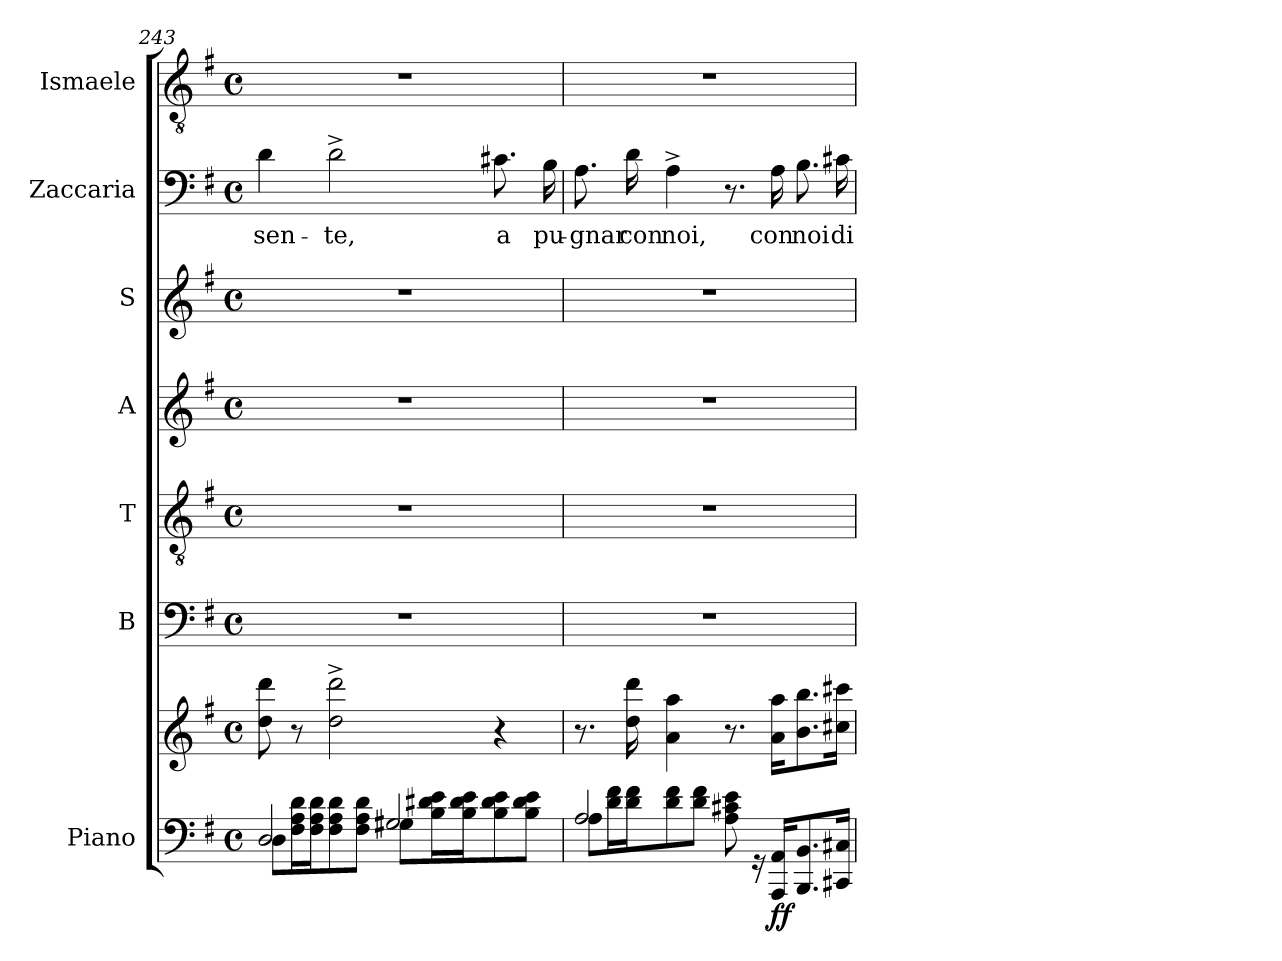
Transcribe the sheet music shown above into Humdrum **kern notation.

**kern	**kern	**dynam	**kern	**kern	**kern	**kern	**kern	**text	**kern
*part7	*part7	*part7	*part6	*part5	*part4	*part3	*part2	*part2	*part1
*staff8	*staff7	*staff7/8	*staff6	*staff5	*staff4	*staff3	*staff2	*staff2	*staff1
*I"Piano	*	*	*I"B	*I"T	*I"A	*I"S	*I"Zaccaria	*	*I"Ismaele
*I'Pno	*	*	*I'B	*I'T	*I'A	*I'S	*	*	*
*clefF4	*clefG2	*	*clefF4	*clefGv2	*clefG2	*clefG2	*clefF4	*	*clefGv2
*k[f#]	*k[f#]	*	*k[f#]	*k[f#]	*k[f#]	*k[f#]	*k[f#]	*	*k[f#]
*M4/4	*M4/4	*	*M4/4	*M4/4	*M4/4	*M4/4	*M4/4	*	*M4/4
*met(c)	*met(c)	*	*met(c)	*met(c)	*met(c)	*met(c)	*met(c)	*	*met(c)
=243	=243	=243	=243	=243	=243	=243	=243	=243	=243
*^	*	*	*	*	*	*	*	*	*
!	!	!	!	!	!	!	!	!	!LO:LY:b	!
2D/	8D\L	8dd\ 8ddd\	.	1r	1r	1r	1r	4d\	-sen-	1r
.	16F#\ 16A\ 16d\L	8r	.	.	.	.	.	.	.	.
.	16F#\ 16A\ 16d\J	.	.	.	.	.	.	.	.	.
!	!	!	!	!	!	!	!	!	!LO:LY:b	!
.	8F#\ 8A\ 8d\	2dd\^ 2ddd\^	.	.	.	.	.	2d^\	-te,	.
.	8F#\ 8A\ 8d\J	.	.	.	.	.	.	.	.	.
2G#X/	8G#\L	.	.	.	.	.	.	.	.	.
.	16B\ 16d#X\ 16e\L	.	.	.	.	.	.	.	.	.
.	16B\ 16d#\ 16e\J	.	.	.	.	.	.	.	.	.
!	!	!	!	!	!	!	!	!	!LO:LY:b	!
.	8B\ 8d#\ 8e\	4r	.	.	.	.	.	8.c#X\	a	.
.	8B\ 8d#\ 8e\J	.	.	.	.	.	.	.	.	.
!	!	!	!	!	!	!	!	!	!LO:LY:b	!
.	.	.	.	.	.	.	.	16B\	pu-	.
!!LO:LB:g=z
=244	=244	=244	=244	=244	=244	=244	=244	=244	=244	=244
!	!	!	!	!	!	!	!	!	!LO:LY:b	!
2A/	8A\L	8.r	.	1r	1r	1r	1r	8.A\	-gnar	1r
.	16d\ 16f#\L	.	.	.	.	.	.	.	.	.
!	!	!	!	!	!	!	!	!	!LO:LY:b	!
.	16d\ 16f#\J	16dd\ 16ddd\	.	.	.	.	.	16d\	con	.
!	!	!	!	!	!	!	!	!	!LO:LY:b	!
.	8d\ 8f#\	4a\ 4aa\	.	.	.	.	.	4A^\	noi,	.
.	8d\ 8f#\J	.	.	.	.	.	.	.	.	.
8A\ 8c#X\ 8e\	2ryy	8.r	.	.	.	.	.	8.r	.	.
16rGG	.	.	.	.	.	.	.	.	.	.
!	!	!	!LO:DY:b=2	!	!	!	!	!	!LO:LY:b	!
!	!	!	!LO:DY:n=1:b	!	!	!	!	!	!	!
16AAA/ 16AA/KL	.	16a\ 16aa\KL	f f	.	.	.	.	16A\	con	.
!	!	!	!	!	!	!	!	!	!LO:LY:b	!
8.BBB/ 8.BB/	.	8.b\ 8.bb\	.	.	.	.	.	8.B\	noi	.
!	!	!	!	!	!	!	!	!	!LO:LY:b	!
16CC#X/ 16C#X/Jk	.	16cc#X\ 16ccc#X\Jk	.	.	.	.	.	16c#X\	di-	.
*v	*v	*	*	*	*	*	*	*	*	*
=	=	=	=	=	=	=	=	=	=
*-	*-	*-	*-	*-	*-	*-	*-	*-	*-
